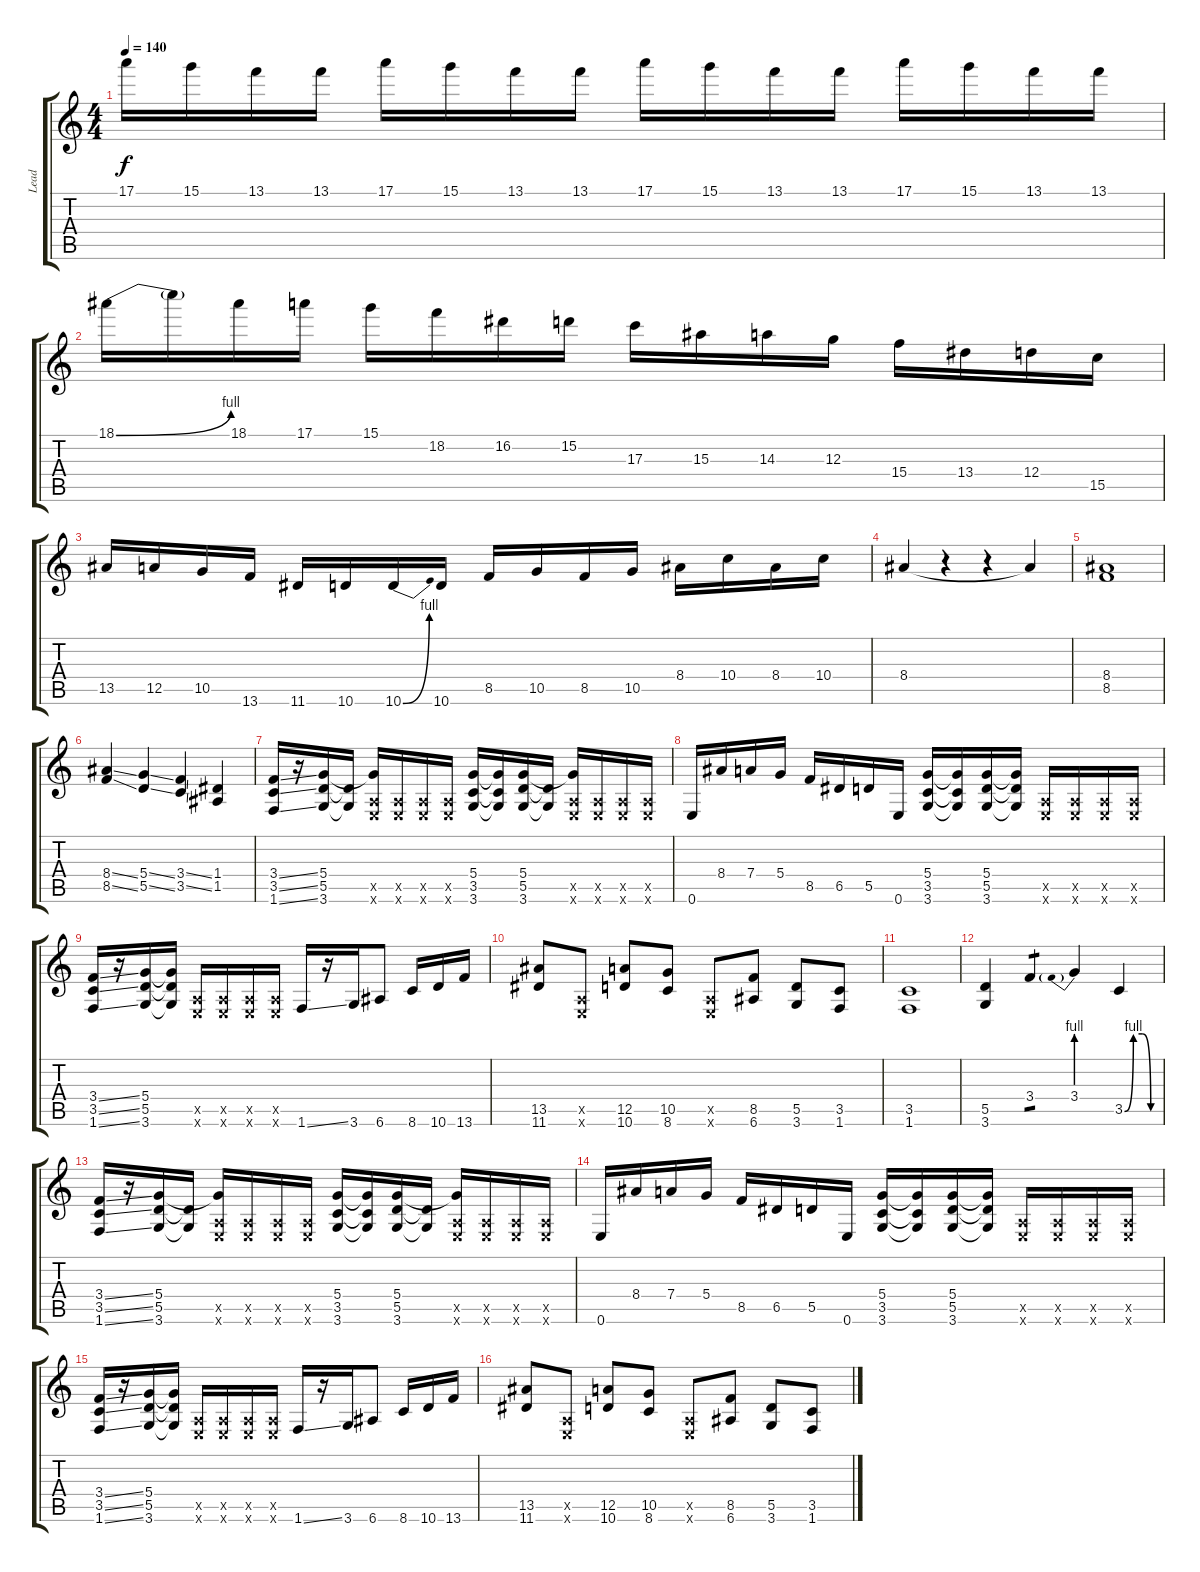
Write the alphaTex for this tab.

\track ("Lead" "Lead") {instrument distortionguitar}
\staff {score tabs}
\tuning (E4 B3 G3 D3 A2 E2) {hide}
\ts (4 4)
\tempo 140
\clef g2
\ks c
17.1.16{dy f} 15.1.16 13.1.16 13.1.16 17.1.16 15.1.16 13.1.16 13.1.16 17.1.16 15.1.16 13.1.16 13.1.16 17.1.16 15.1.16 13.1.16 13.1.16 |
18.1{be (bend 0 0 60 4)}.16 18.1{t}.16 18.1.16 17.1.16 15.1.16 18.2.16 16.2.16 15.2.16 17.3.16 15.3.16 14.3.16 12.3.16 15.4.16 13.4.16 12.4.16 15.5.16 |
13.5.16 12.5.16 10.5.16 13.6.16 11.6.16 10.6.16 10.6{be (bend 0 0 60 4)}.16 10.6.16 8.5.16 10.5.16 8.5.16 10.5.16 8.4.16 10.4.16 8.4.16 10.4.16 |
8.4.4 r.4 r.4 8.4{t}.4 |
(8.4 8.5).1 |
(8.4{ss} 8.5{ss}).4 (5.4{ss} 5.5{ss}).4 (3.4{ss} 3.5{ss}).4 (1.4 1.5).4 |
(3.4{ss} 3.5{ss} 1.6{ss}).16 r.16 (5.4 5.5 3.6).16 (5.5{t} 3.6{t}).16 (5.4{t} 0.5{x} 0.6{x}).16 (0.5{x} 0.6{x}).16 (0.5{x} 0.6{x}).16 (0.5{x} 0.6{x}).16 (5.4 3.5 3.6).16 (5.4{t} 3.5{t} 3.6{t}).16 (5.4 5.5 3.6).16 (5.5{t} 3.6{t}).16 (5.4{t} 0.5{x} 0.6{x}).16 (0.5{x} 0.6{x}).16 (0.5{x} 0.6{x}).16 (0.5{x} 0.6{x}).16 |
0.6.16 8.4.16 7.4.16 5.4.16 8.5.16 6.5.16 5.5.16 0.6.16 (5.4 3.5 3.6).16 (5.4{t} 3.5{t} 3.6{t}).16 (5.4 5.5 3.6).16 (5.4{t} 5.5{t} 3.6{t}).16 (0.5{x} 0.6{x}).16 (0.5{x} 0.6{x}).16 (0.5{x} 0.6{x}).16 (0.5{x} 0.6{x}).16 |
(3.4{ss} 3.5{ss} 1.6{ss}).16 r.16 (5.4 5.5 3.6).16 (5.4{t} 5.5{t} 3.6{t}).16 (0.5{x} 0.6{x}).16 (0.5{x} 0.6{x}).16 (0.5{x} 0.6{x}).16 (0.5{x} 0.6{x}).16 1.6{ss}.16 r.16 3.6.16 6.6.8 8.6.16 10.6.16 13.6.16 |
(13.5 11.6).8 (0.5{x} 0.6{x}).8 (12.5 10.6).8 (10.5 8.6).8 (0.5{x} 0.6{x}).8 (8.5 6.6).8 (5.5 3.6).8 (3.5 1.6).8 |
(3.5 1.6).1 |
(5.5 3.6).4 3.4.4{tp 1} 3.4{be (prebend 0 4 60 4)}.4 3.5{be (custom 0 0 15 4 30 4 45 0 60 0)}.4 |
(3.4{ss} 3.5{ss} 1.6{ss}).16 r.16 (5.4 5.5 3.6).16 (5.5{t} 3.6{t}).16 (5.4{t} 0.5{x} 0.6{x}).16 (0.5{x} 0.6{x}).16 (0.5{x} 0.6{x}).16 (0.5{x} 0.6{x}).16 (5.4 3.5 3.6).16 (5.4{t} 3.5{t} 3.6{t}).16 (5.4 5.5 3.6).16 (5.5{t} 3.6{t}).16 (5.4{t} 0.5{x} 0.6{x}).16 (0.5{x} 0.6{x}).16 (0.5{x} 0.6{x}).16 (0.5{x} 0.6{x}).16 |
0.6.16 8.4.16 7.4.16 5.4.16 8.5.16 6.5.16 5.5.16 0.6.16 (5.4 3.5 3.6).16 (5.4{t} 3.5{t} 3.6{t}).16 (5.4 5.5 3.6).16 (5.4{t} 5.5{t} 3.6{t}).16 (0.5{x} 0.6{x}).16 (0.5{x} 0.6{x}).16 (0.5{x} 0.6{x}).16 (0.5{x} 0.6{x}).16 |
(3.4{ss} 3.5{ss} 1.6{ss}).16 r.16 (5.4 5.5 3.6).16 (5.4{t} 5.5{t} 3.6{t}).16 (0.5{x} 0.6{x}).16 (0.5{x} 0.6{x}).16 (0.5{x} 0.6{x}).16 (0.5{x} 0.6{x}).16 1.6{ss}.16 r.16 3.6.16 6.6.8 8.6.16 10.6.16 13.6.16 |
(13.5 11.6).8 (0.5{x} 0.6{x}).8 (12.5 10.6).8 (10.5 8.6).8 (0.5{x} 0.6{x}).8 (8.5 6.6).8 (5.5 3.6).8 (3.5 1.6).8
